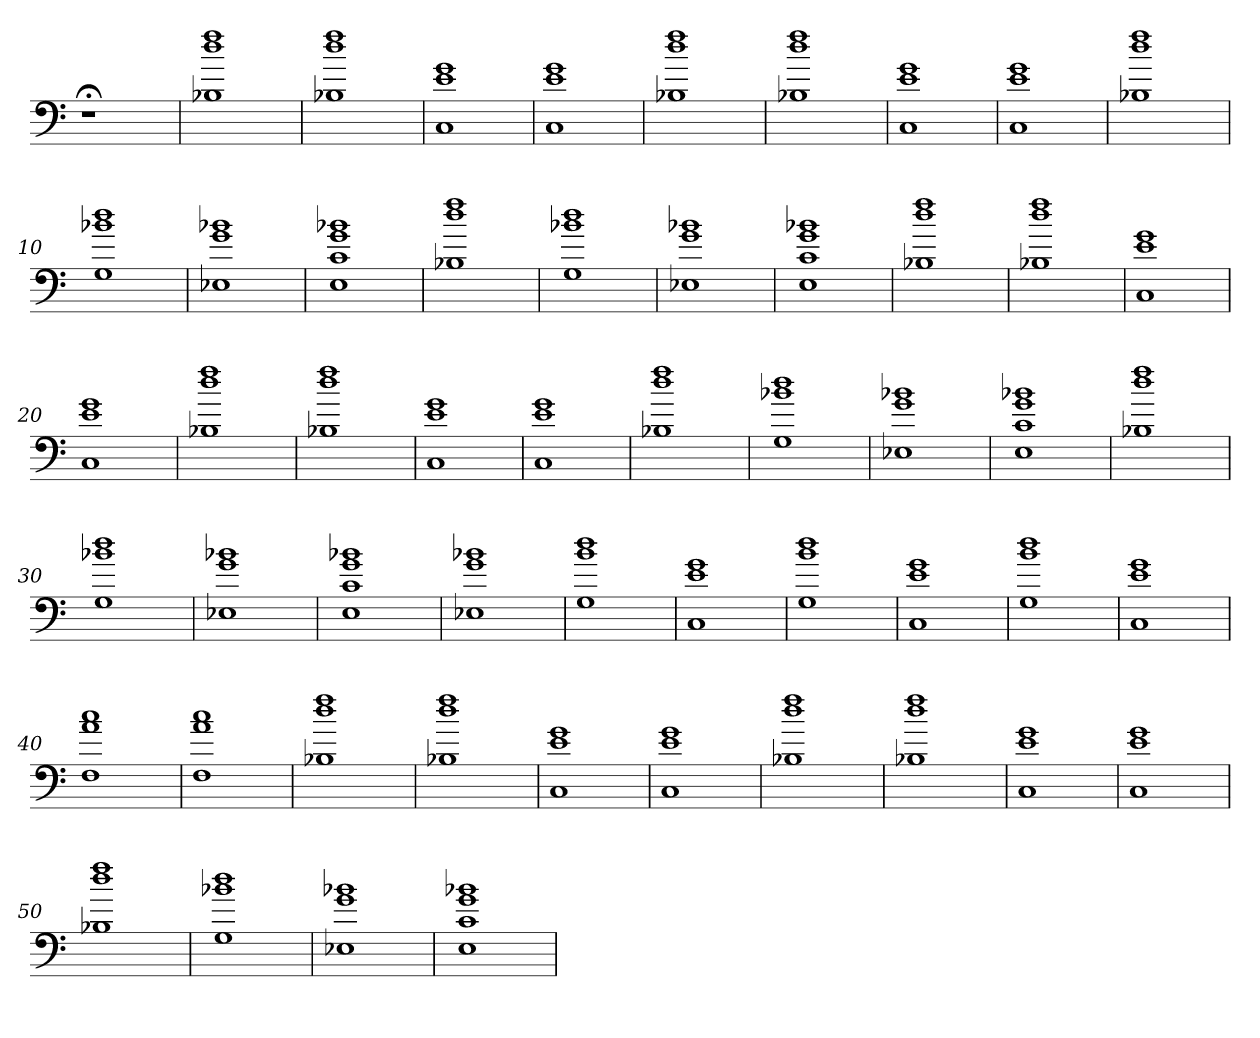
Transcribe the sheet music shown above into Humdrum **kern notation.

**kern
*part1
*staff1
=
1r;<
=1
1B-X 1dd 1ff
=2
1B-X 1dd 1ff
=3
1C 1e 1g
=4
1C 1e 1g
=5
1B-X 1dd 1ff
=6
1B-X 1dd 1ff
=7
1C 1e 1g
=8
1C 1e 1g
=9
1B-X 1dd 1ff
=10
1G 1b-X 1dd
=11
1E-X 1g 1b-X
=12
1E 1c 1g 1b-X
=13
1B-X 1dd 1ff
=14
1G 1b-X 1dd
=15
1E-X 1g 1b-X
=16
1E 1c 1g 1b-X
=17
1B-X 1dd 1ff
=18
1B-X 1dd 1ff
=19
1C 1e 1g
=20
1C 1e 1g
=21
1B-X 1dd 1ff
=22
1B-X 1dd 1ff
=23
1C 1e 1g
=24
1C 1e 1g
=25
1B-X 1dd 1ff
=26
1G 1b-X 1dd
=27
1E-X 1g 1b-X
=28
1E 1c 1g 1b-X
=29
1B-X 1dd 1ff
=30
1G 1b-X 1dd
=31
1E-X 1g 1b-X
=32
1E 1c 1g 1b-X
=33
1E-X 1g 1b-X
=34
1G 1b 1dd
=35
1C 1e 1g
=36
1G 1b 1dd
=37
1C 1e 1g
=38
1G 1b 1dd
=39
1C 1e 1g
=40
1F 1a 1cc
=41
1F 1a 1cc
=42
1B-X 1dd 1ff
=43
1B-X 1dd 1ff
=44
1C 1e 1g
=45
1C 1e 1g
=46
1B-X 1dd 1ff
=47
1B-X 1dd 1ff
=48
1C 1e 1g
=49
1C 1e 1g
=50
1B-X 1dd 1ff
=51
1G 1b-X 1dd
=52
1E-X 1g 1b-X
=53
1E 1c 1g 1b-X
=
*-
